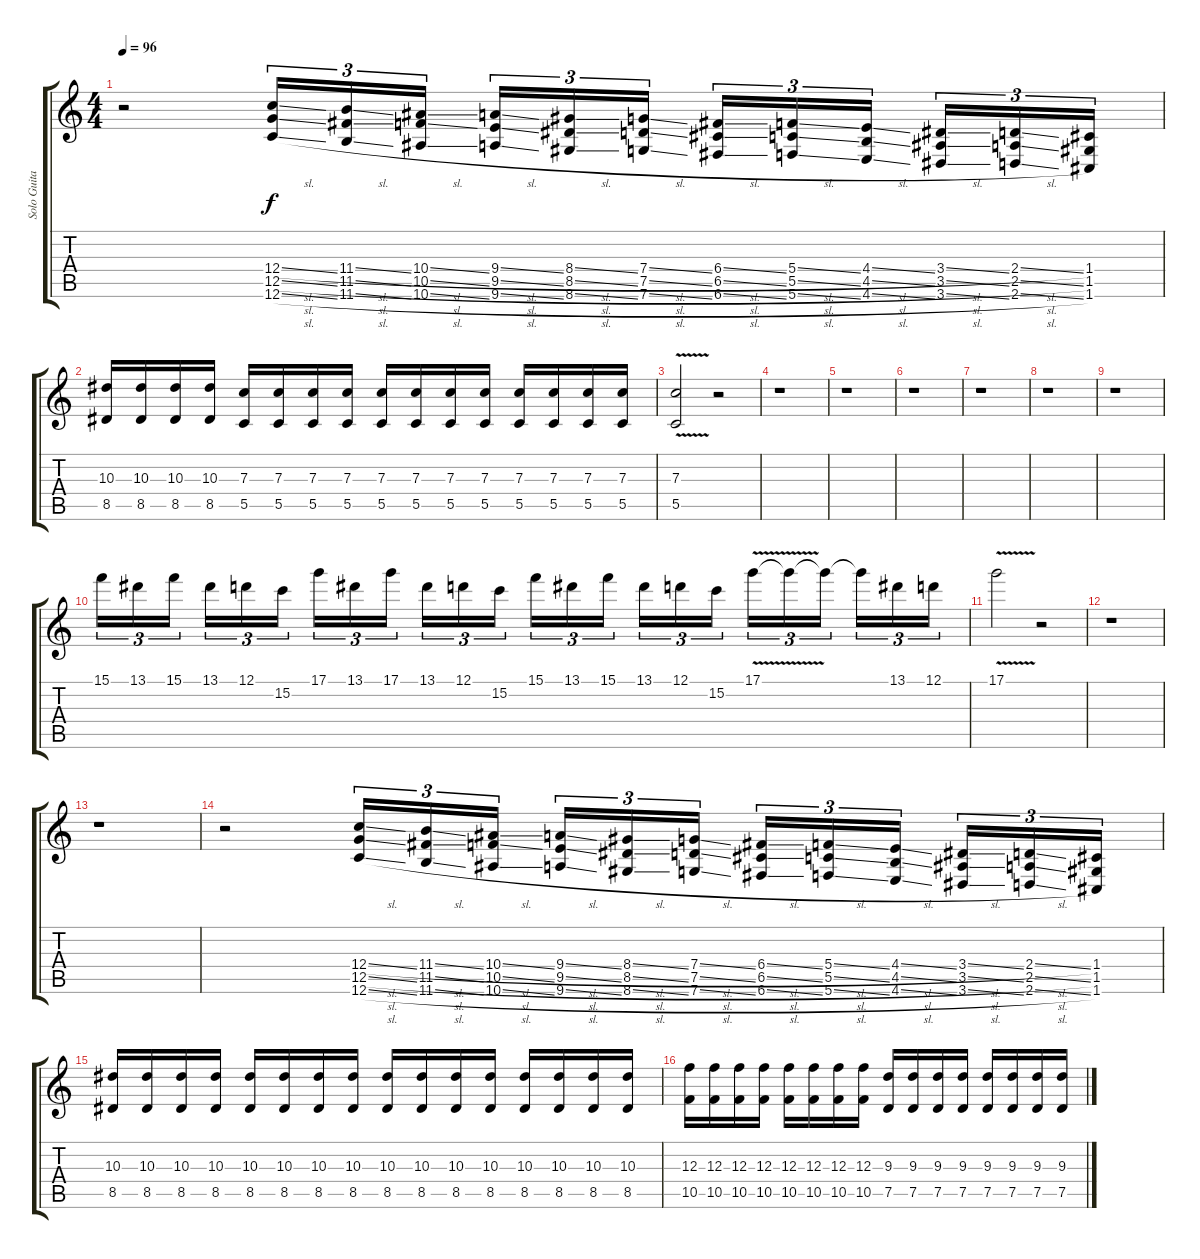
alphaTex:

\track ("Solo Guitar" "Solo Guita") {instrument distortionguitar}
\staff {score tabs}
\tuning (D4 A3 F3 C3 G2 C2) {hide}
\ts (4 4)
\tempo 96
\clef g2
\ks c
r.2{dy f} (12.4{sl} 12.5{sl} 12.6{sl}).16{tu (3 2)} (11.4{sl} 11.5{sl} 11.6{sl}).16{tu (3 2)} (10.4{sl} 10.5{sl} 10.6{sl}).16{tu (3 2) beam splitsecondary} (9.4{sl} 9.5{sl} 9.6{sl}).16{tu (3 2)} (8.4{sl} 8.5{sl} 8.6{sl}).16{tu (3 2)} (7.4{sl} 7.5{sl} 7.6{sl}).16{tu (3 2)} (6.4{sl} 6.5{sl} 6.6{sl}).16{tu (3 2)} (5.4{sl} 5.5{sl} 5.6{sl}).16{tu (3 2)} (4.4{sl} 4.5{sl} 4.6{sl}).16{tu (3 2) beam splitsecondary} (3.4{sl} 3.5{sl} 3.6{sl}).16{tu (3 2)} (2.4{sl} 2.5{sl} 2.6{sl}).16{tu (3 2)} (1.4 1.5 1.6).16{tu (3 2)} |
(10.3 8.5).16 (10.3 8.5).16 (10.3 8.5).16 (10.3 8.5).16 (7.3 5.5).16 (7.3 5.5).16 (7.3 5.5).16 (7.3 5.5).16 (7.3 5.5).16 (7.3 5.5).16 (7.3 5.5).16 (7.3 5.5).16 (7.3 5.5).16 (7.3 5.5).16 (7.3 5.5).16 (7.3 5.5).16 |
(7.3{v} 5.5{v}).2 r.2 |
r.1 |
r.1 |
r.1 |
r.1 |
r.1 |
r.1 |
15.1.16{tu (3 2)} 13.1.16{tu (3 2)} 15.1.16{tu (3 2) beam splitsecondary} 13.1.16{tu (3 2)} 12.1.16{tu (3 2)} 15.2.16{tu (3 2)} 17.1.16{tu (3 2)} 13.1.16{tu (3 2)} 17.1.16{tu (3 2) beam splitsecondary} 13.1.16{tu (3 2)} 12.1.16{tu (3 2)} 15.2.16{tu (3 2)} 15.1.16{tu (3 2)} 13.1.16{tu (3 2)} 15.1.16{tu (3 2) beam splitsecondary} 13.1.16{tu (3 2)} 12.1.16{tu (3 2)} 15.2.16{tu (3 2)} 17.1{v}.16{tu (3 2)} 17.1{t}.16{tu (3 2)} 17.1{t}.16{tu (3 2) beam splitsecondary} 17.1{t}.16{tu (3 2)} 13.1.16{tu (3 2)} 12.1.16{tu (3 2)} |
17.1{v}.2 r.2 |
r.1 |
r.1 |
r.2 (12.4{sl} 12.5{sl} 12.6{sl}).16{tu (3 2)} (11.4{sl} 11.5{sl} 11.6{sl}).16{tu (3 2)} (10.4{sl} 10.5{sl} 10.6{sl}).16{tu (3 2) beam splitsecondary} (9.4{sl} 9.5{sl} 9.6{sl}).16{tu (3 2)} (8.4{sl} 8.5{sl} 8.6{sl}).16{tu (3 2)} (7.4{sl} 7.5{sl} 7.6{sl}).16{tu (3 2)} (6.4{sl} 6.5{sl} 6.6{sl}).16{tu (3 2)} (5.4{sl} 5.5{sl} 5.6{sl}).16{tu (3 2)} (4.4{sl} 4.5{sl} 4.6{sl}).16{tu (3 2) beam splitsecondary} (3.4{sl} 3.5{sl} 3.6{sl}).16{tu (3 2)} (2.4{sl} 2.5{sl} 2.6{sl}).16{tu (3 2)} (1.4 1.5 1.6).16{tu (3 2)} |
(10.3 8.5).16 (10.3 8.5).16 (10.3 8.5).16 (10.3 8.5).16 (10.3 8.5).16 (10.3 8.5).16 (10.3 8.5).16 (10.3 8.5).16 (10.3 8.5).16 (10.3 8.5).16 (10.3 8.5).16 (10.3 8.5).16 (10.3 8.5).16 (10.3 8.5).16 (10.3 8.5).16 (10.3 8.5).16 |
(12.3 10.5).16 (12.3 10.5).16 (12.3 10.5).16 (12.3 10.5).16 (12.3 10.5).16 (12.3 10.5).16 (12.3 10.5).16 (12.3 10.5).16 (9.3 7.5).16 (9.3 7.5).16 (9.3 7.5).16 (9.3 7.5).16 (9.3 7.5).16 (9.3 7.5).16 (9.3 7.5).16 (9.3 7.5).16
